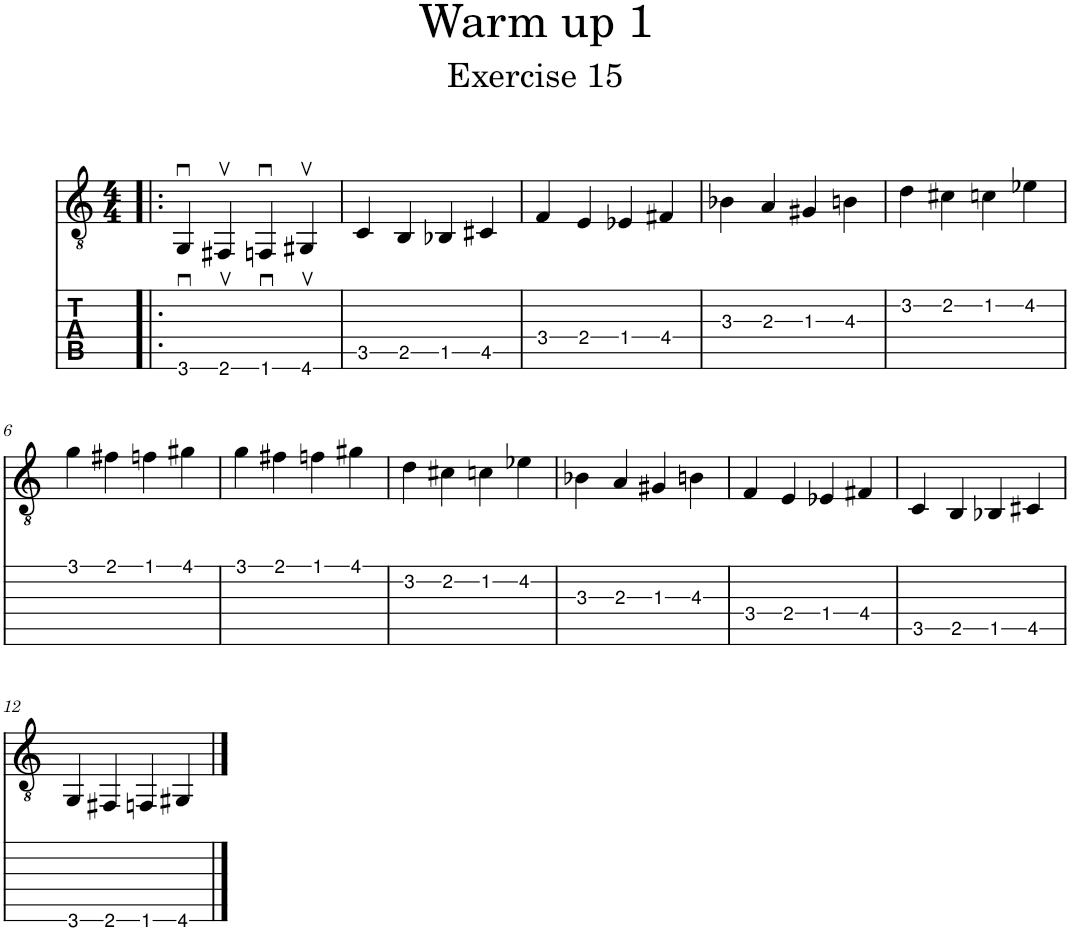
**kern	**kern
*part1	*part1
*staff2	*staff1
*I"Guitar	*
*I'Guit.	*
*stria6	*
*	*clefGv2
*k[]	*k[]
*M4/4	*M4/4
=1!|:	=1!|:
4GGu	4GGu/
4FF#v	4FF#Xv/
4FFu	4FFnu/
4GG#v	4GG#Xv/
=2	=2
4C	4C/
4BB	4BB/
4BB-	4BB-X/
4C#	4C#X/
=3	=3
4F	4F/
4E	4E/
4E-	4E-X/
4F#	4F#X/
=4	=4
4B-	4B-X\
4A	4A/
4G#	4G#X/
4B	4Bn\
=5	=5
4d	4d\
4c#	4c#X\
4c	4cn\
4e-	4e-X\
!!LO:LB:g=z
=6	=6
4g	4g\
4f#	4f#X\
4f	4fn\
4g#	4g#X\
=7	=7
4g	4g\
4f#	4f#X\
4f	4fn\
4g#	4g#X\
=8	=8
4d	4d\
4c#	4c#X\
4c	4cn\
4e-	4e-X\
=9	=9
4B-	4B-X\
4A	4A/
4G#	4G#X/
4B	4Bn\
=10	=10
4F	4F/
4E	4E/
4E-	4E-X/
4F#	4F#X/
=11	=11
4C	4C/
4BB	4BB/
4BB-	4BB-X/
4C#	4C#X/
!!LO:LB:g=z
=12	=12
4GG	4GG/
4FF#	4FF#X/
4FF	4FFn/
4GG#	4GG#X/
==	==
*-	*-
